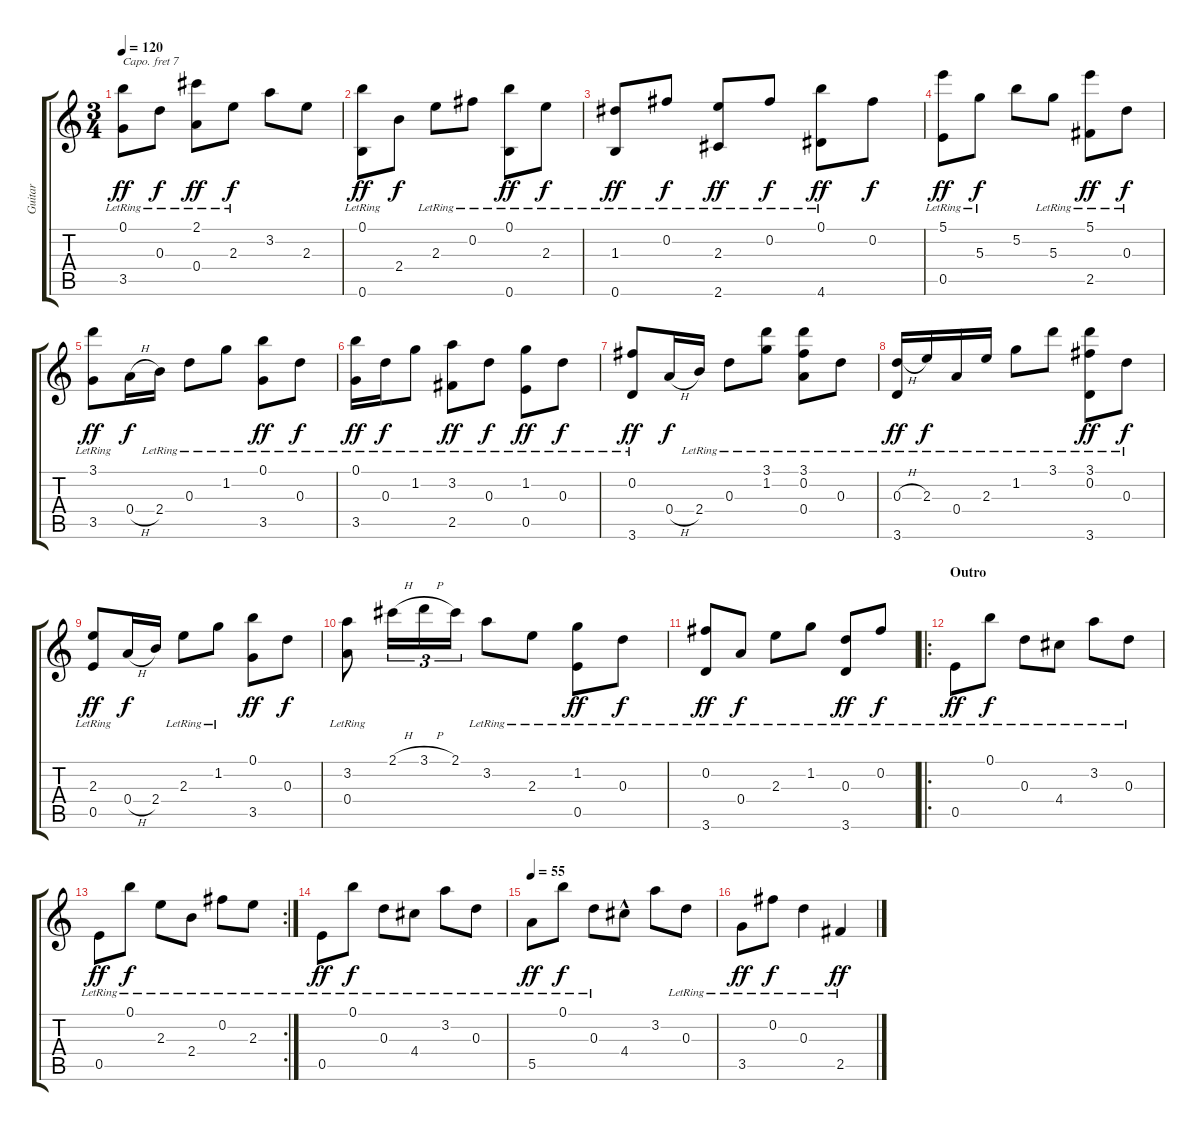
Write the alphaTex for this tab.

\track ("Guitar" "Guitar") {instrument acousticguitarnylon}
\staff {score tabs}
\capo 7
\tuning (E4 B3 G3 D3 A2 E2) {hide}
\ts (3 4)
\tempo 120
\clef g2
\ks c
(0.1{lr} 3.5{lr}).8{dy ff} 0.3{lr}.8{dy f} (2.1{lr} 0.4{lr}).8{dy ff} 2.3{lr}.8{dy f} 3.2.8 2.3.8 |
(0.1{lr} 0.6{lr}).8{dy ff} 2.4.8{dy f} 2.3{lr}.8 0.2{lr}.8 (0.1{lr} 0.6).8{dy ff} 2.3{lr}.8{dy f} |
(1.3{lr} 0.6{lr}).8{dy ff} 0.2{lr}.8{dy f} (2.3{lr} 2.6{lr}).8{dy ff} 0.2{lr}.8{dy f} (0.1{lr} 4.6).8{dy ff} 0.2.8{dy f} |
(5.1{lr} 0.5{lr}).8{dy ff} 5.3{lr}.8{dy f} 5.2.8 5.3{lr}.8 (5.1{lr} 2.5{lr}).8{dy ff} 0.3{lr}.8{dy f} |
(3.1{lr} 3.5{lr}).8{dy ff} 0.4{h}.16{dy f} 2.4{lr}.16 0.3{lr}.8 1.2{lr}.8 (0.1{lr} 3.5{lr}).8{dy ff} 0.3{lr}.8{dy f} |
(0.1{lr} 3.5{lr}).16{dy ff} 0.3{lr}.16{dy f} 1.2{lr}.8 (3.2{lr} 2.5{lr}).8{dy ff} 0.3{lr}.8{dy f} (1.2{lr} 0.5{lr}).8{dy ff} 0.3{lr}.8{dy f} |
(0.2{lr} 3.6{lr}).8{dy ff} 0.4{h}.16{dy f} 2.4{lr}.16 0.3{lr}.8 (3.1 1.2{lr}).8 (3.1 0.2 0.4{lr}).8 0.3{lr}.8 |
(0.3{h} 3.6{lr}).16{dy ff} 2.3{lr}.16{dy f} 0.4{lr}.16 2.3{lr}.16 1.2{lr}.8 3.1{lr}.8 (3.1 0.2{lr} 3.6).8{dy ff} 0.3{lr}.8{dy f} |
(2.3{lr} 0.5{lr}).8{dy ff} 0.4{h}.16{dy f} 2.4.16 2.3{lr}.8 1.2{lr}.8 (0.1 3.5).8{dy ff} 0.3.8{dy f} |
(3.2{lr} 0.4{lr}).8 2.1{h}.16{tu (3 2)} 3.1{h}.16{tu (3 2)} 2.1.16{tu (3 2)} 3.2{lr}.8 2.3{lr}.8 (1.2{lr} 0.5).8{dy ff} 0.3{lr}.8{dy f} |
(0.2{lr} 3.6{lr}).8{dy ff} 0.4{lr}.8{dy f} 2.3{lr}.8 1.2{lr}.8 (0.3{lr} 3.6{lr}).8{dy ff} 0.2{lr}.8{dy f} |
\ro
\section ("" "Outro")
0.5{lr}.8{dy ff} 0.1{lr}.8{dy f} 0.3{lr}.8 4.4{lr}.8 3.2{lr}.8 0.3{lr}.8 |
\rc 2
0.5{lr}.8{dy ff} 0.1{lr}.8{dy f} 2.3{lr}.8 2.4{lr}.8 0.2{lr}.8 2.3{lr}.8 |
0.5{lr}.8{dy ff} 0.1{lr}.8{dy f} 0.3{lr}.8 4.4{lr}.8 3.2{lr}.8 0.3{lr}.8 |
\tempo 55
5.5{lr}.8{dy ff} 0.1{lr}.8{dy f} 0.3{lr}.8 4.4{hac}.8 3.2.8 0.3{lr}.8 |
3.5{lr}.8{dy ff} 0.2{lr}.8{dy f} 0.3{lr}.4 2.5{lr}.4{dy ff}
